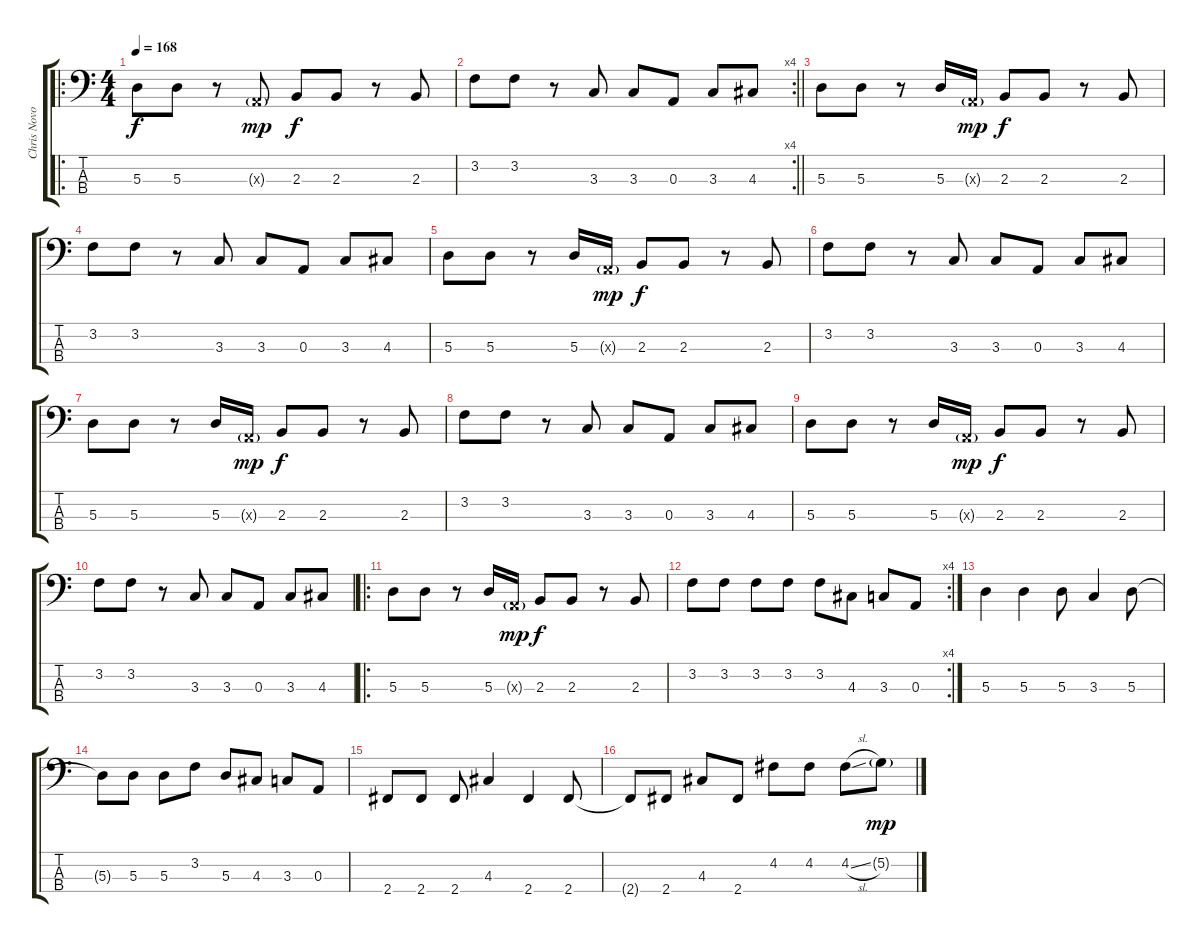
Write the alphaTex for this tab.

\track ("Chris Novoselic - Bass" "Chris Novo") {instrument electricbasspick}
\staff {score tabs}
\tuning (G2 D2 A1 E1) {hide}
\ro
\ts (4 4)
\tempo 168
\clef f4
\ks c
5.3.8{dy f} 5.3.8 r.8 0.3{g x}.8{dy mp} 2.3.8{dy f} 2.3.8 r.8 2.3.8 |
\rc 4
\barLineRight lightlight
3.2.8 3.2.8 r.8 3.3.8 3.3.8 0.3.8 3.3.8 4.3.8 |
5.3.8 5.3.8 r.8 5.3.16 0.3{g x}.16{dy mp} 2.3.8{dy f} 2.3.8 r.8 2.3.8 |
3.2.8 3.2.8 r.8 3.3.8 3.3.8 0.3.8 3.3.8 4.3.8 |
5.3.8 5.3.8 r.8 5.3.16 0.3{g x}.16{dy mp} 2.3.8{dy f} 2.3.8 r.8 2.3.8 |
3.2.8 3.2.8 r.8 3.3.8 3.3.8 0.3.8 3.3.8 4.3.8 |
5.3.8 5.3.8 r.8 5.3.16 0.3{g x}.16{dy mp} 2.3.8{dy f} 2.3.8 r.8 2.3.8 |
3.2.8 3.2.8 r.8 3.3.8 3.3.8 0.3.8 3.3.8 4.3.8 |
5.3.8 5.3.8 r.8 5.3.16 0.3{g x}.16{dy mp} 2.3.8{dy f} 2.3.8 r.8 2.3.8 |
3.2.8 3.2.8 r.8 3.3.8 3.3.8 0.3.8 3.3.8 4.3.8 |
\ro
5.3.8 5.3.8 r.8 5.3.16 0.3{g x}.16{dy mp} 2.3.8{dy f} 2.3.8 r.8 2.3.8 |
\rc 4
3.2.8 3.2.8 3.2.8 3.2.8 3.2.8 4.3.8 3.3.8 0.3.8 |
5.3.4 5.3.4 5.3.8 3.3.4 5.3.8 |
5.3{t}.8 5.3.8 5.3.8 3.2.8 5.3.8 4.3.8 3.3.8 0.3.8 |
2.4.8 2.4.8 2.4.8 4.3.4 2.4.4 2.4.8 |
2.4{t}.8 2.4.8 4.3.8 2.4.8 4.2.8 4.2.8 4.2{sl}.8 5.2{g}.8{dy mp}
